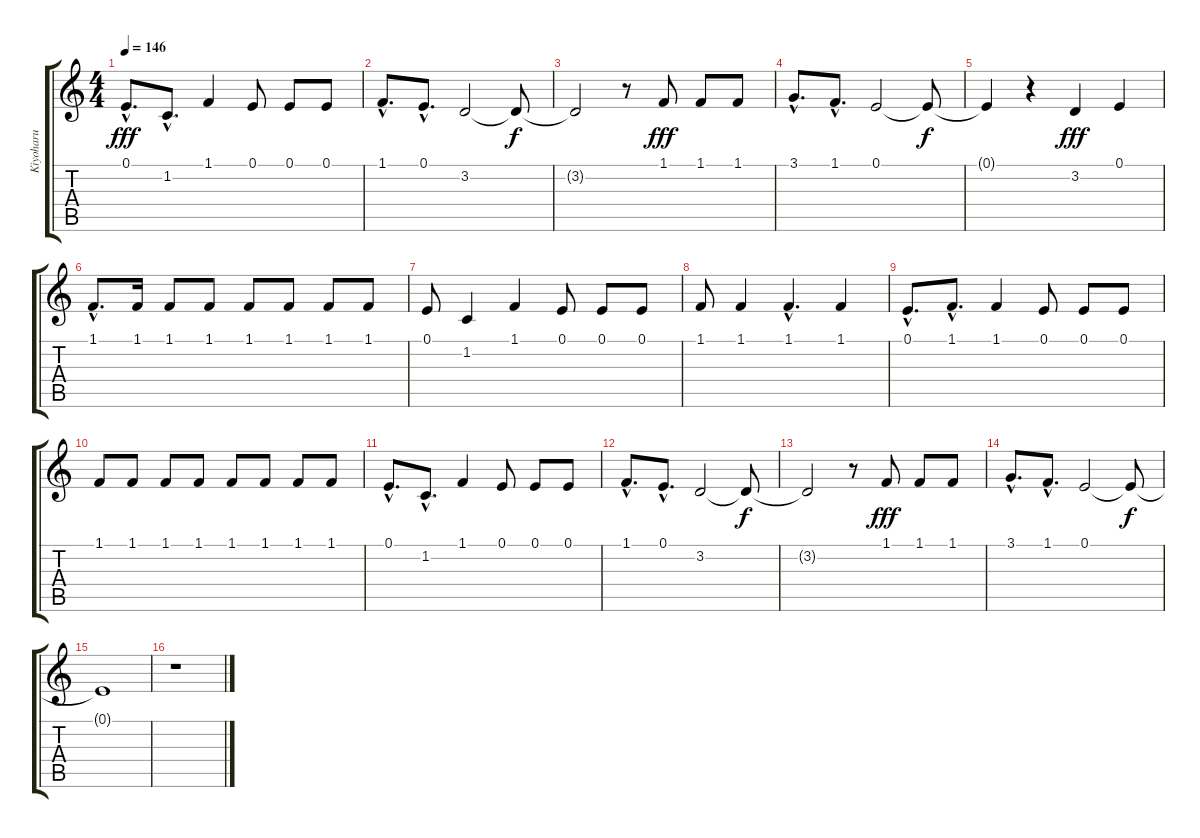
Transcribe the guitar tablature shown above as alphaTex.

\track ("Kiyoharu " "Kiyoharu ") {instrument englishhorn}
\staff {score tabs}
\tuning (E4 B3 G3 D3 A2 E2) {hide}
\ts (4 4)
\tempo 146
\clef g2
\ks c
0.1{hac}.8{d dy fff} 1.2{hac}.8{d} 1.1.4 0.1.8 0.1.8 0.1.8 |
1.1{hac}.8{d} 0.1{hac}.8{d} 3.2.2 3.2{t}.8{dy f} |
3.2{t}.2 r.8 1.1.8{dy fff} 1.1.8 1.1.8 |
3.1{hac}.8{d} 1.1{hac}.8{d} 0.1.2 0.1{t}.8{dy f} |
0.1{t}.4 r.4 3.2.4{dy fff} 0.1.4 |
1.1{hac}.8{d} 1.1.16 1.1.8 1.1.8 1.1.8 1.1.8 1.1.8 1.1.8 |
0.1.8 1.2.4 1.1.4 0.1.8 0.1.8 0.1.8 |
1.1.8 1.1.4 1.1{hac}.4{d} 1.1.4 |
0.1{hac}.8{d} 1.1{hac}.8{d} 1.1.4 0.1.8 0.1.8 0.1.8 |
1.1.8 1.1.8 1.1.8 1.1.8 1.1.8 1.1.8 1.1.8 1.1.8 |
0.1{hac}.8{d} 1.2{hac}.8{d} 1.1.4 0.1.8 0.1.8 0.1.8 |
1.1{hac}.8{d} 0.1{hac}.8{d} 3.2.2 3.2{t}.8{dy f} |
3.2{t}.2 r.8 1.1.8{dy fff} 1.1.8 1.1.8 |
3.1{hac}.8{d} 1.1{hac}.8{d} 0.1.2 0.1{t}.8{dy f} |
0.1{t}.1 |
r.1
